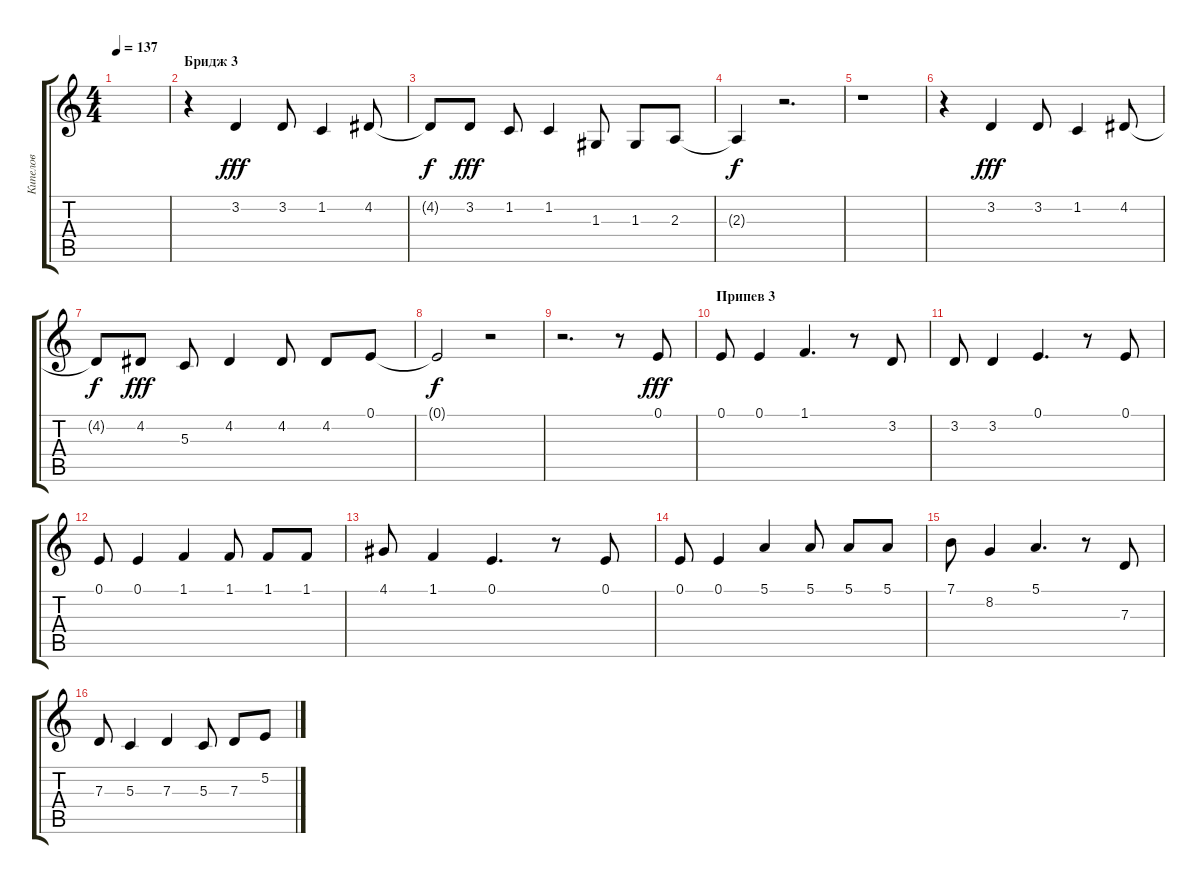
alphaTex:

\track ("Кипелов " "Кипелов ") {instrument tenorsax}
\staff {score tabs}
\tuning (E4 B3 G3 D3 A2 E2) {hide}
\ts (4 4)
\tempo 137
\clef g2
\ks c
|
\section ("" "Бридж 3")
r.4 3.2.4{dy fff} 3.2.8 1.2.4 4.2.8 |
4.2{t}.8{dy f} 3.2.8{dy fff} 1.2.8 1.2.4 1.3.8 1.3.8 2.3.8 |
2.3{t}.4{dy f} r.2{d} |
r.1 |
r.4 3.2.4{dy fff} 3.2.8 1.2.4 4.2.8 |
4.2{t}.8{dy f} 4.2.8{dy fff} 5.3.8 4.2.4 4.2.8 4.2.8 0.1.8 |
0.1{t}.2{dy f} r.2 |
r.2{d} r.8 0.1.8{dy fff} |
\section ("" "Припев 3")
0.1.8 0.1.4 1.1.4{d} r.8 3.2.8 |
3.2.8 3.2.4 0.1.4{d} r.8 0.1.8 |
0.1.8 0.1.4 1.1.4 1.1.8 1.1.8 1.1.8 |
4.1.8 1.1.4 0.1.4{d} r.8 0.1.8 |
0.1.8 0.1.4 5.1.4 5.1.8 5.1.8 5.1.8 |
7.1.8 8.2.4 5.1.4{d} r.8 7.3.8 |
7.3.8 5.3.4 7.3.4 5.3.8 7.3.8 5.2.8
